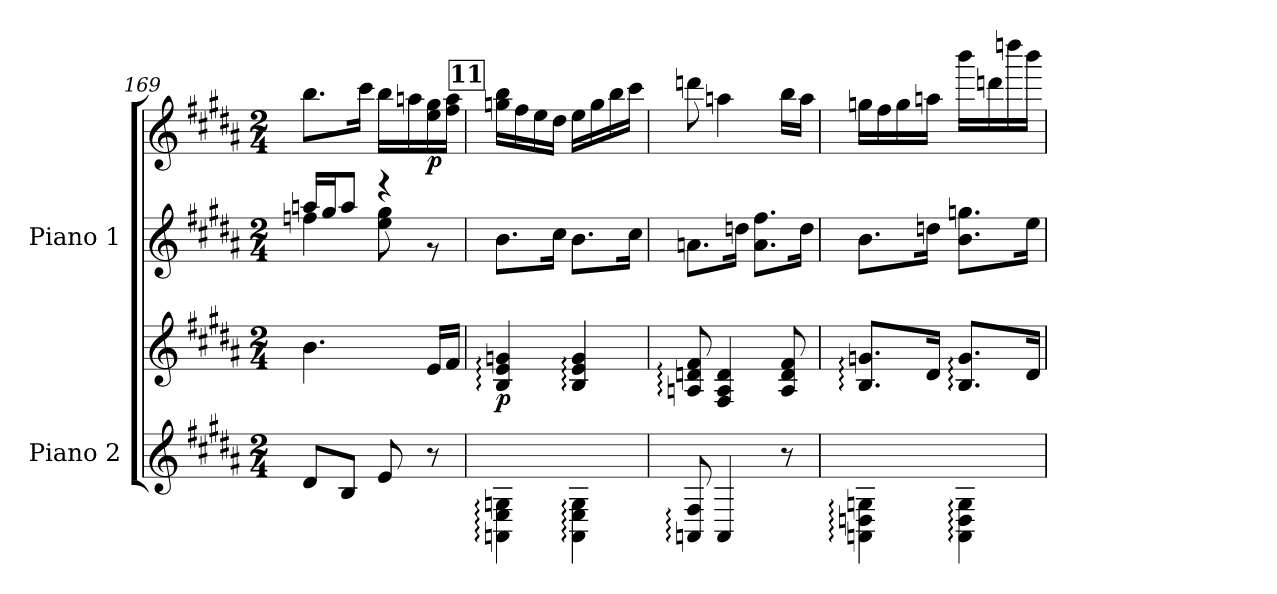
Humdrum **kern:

**kern	**kern	**dynam	**kern	**kern	**dynam
*part2	*part2	*part2	*part1	*part1	*part1
*staff4	*staff3	*staff3/4	*staff2	*staff1	*staff1/2
*I"Piano 2	*	*	*I"Piano 1	*	*
*I'Pno. 2	*	*	*I'Pno. 1	*	*
*clefG2	*clefG2	*	*clefG2	*clefG2	*
*k[f#c#g#d#a#]	*k[f#c#g#d#a#]	*	*k[f#c#g#d#a#]	*k[f#c#g#d#a#]	*
*M2/4	*M2/4	*	*M2/4	*M2/4	*
=169	=169	=169	=169	=169	=169
*	*	*	*^	*	*
8d#/L	4.b\	.	16aan/LL	4ffn\	8.bb\L	.
.	.	.	16gg#/J	.	.	.
8B/J	.	.	8aa/J	.	.	.
.	.	.	.	.	16ccc#\Jk	.
8e/	.	.	4r	8ee\ 8gg#\	16bb\LL	.
.	.	.	.	.	16aan\	.
!	!	!	!	!	!	!LO:DY:b
8r	16e/LL	.	.	8r	16ee\ 16gg#\	p
.	16f#/JJ	.	.	.	16ff#\ 16aa\JJ	.
*	*	*	*v	*v	*	*
!!LO:PB:g=z
!!LO:REH:place=s1:a:B:fs=14:t=11
=170	=170	=170	=170	=170	=170
!	!	!LO:DY:b	!	!	!
4AAn\: 4E\: 4Gn\:	4B/: 4e/: 4gn/:	p	8.b\L	16ggn\ 16bb\LL	.
.	.	.	.	16ff#\	.
.	.	.	.	16ee\	.
.	.	.	16cc#\Jk	16dd#\JJ	.
4AA\: 4E\: 4G\:	4B/: 4e/: 4g/:	.	8.b\L	16ee\LL	.
.	.	.	.	16gg\	.
.	.	.	.	16bb\	.
.	.	.	16cc#\Jk	16ccc#\JJ	.
=171	=171	=171	=171	=171	=171
8AAn/: 8F#/:	8An/: 8dn/: 8f#/:	.	8.an\L	8dddn\	.
4AA/	4F#/ 4A/ 4d/	.	.	4aan\	.
.	.	.	16ddn\Jk	.	.
.	.	.	8.a\ 8.ff#\L	.	.
8r	8A/ 8d/ 8f#/	.	.	16bb\LL	.
.	.	.	16dd\Jk	16aa\JJ	.
=172	=172	=172	=172	=172	=172
4AAn\: 4Dn\: 4Gn\:	8.B/: 8.gn/:L	.	8.b\L	16ggn\LL	.
.	.	.	.	16ff#\	.
.	.	.	.	16gg\	.
.	16d#/Jk	.	16ddn\Jk	16aan\JJ	.
4AA\: 4D\: 4G\:	8.B/: 8.g/:L	.	8.b\ 8.ggn\L	16bbb\LL	.
.	.	.	.	16dddn\	.
.	.	.	.	16ddddn\	.
.	16d#/Jk	.	16ee\Jk	16bbb\JJ	.
=	=	=	=	=	=
*-	*-	*-	*-	*-	*-
